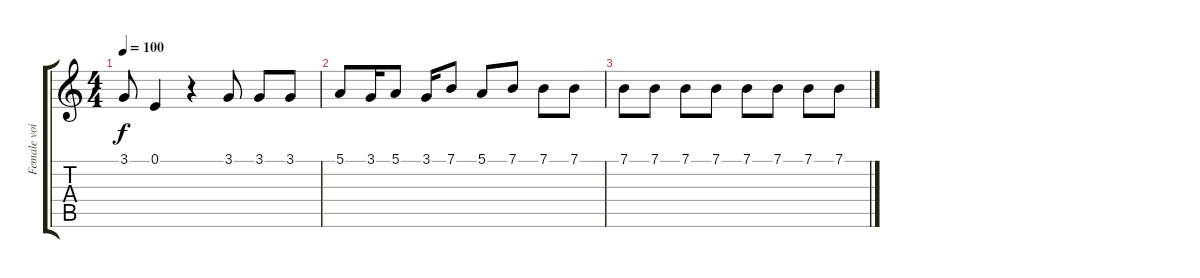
\track ("Female voice" "Female voi") {instrument lead6voice}
\staff {score tabs}
\tuning (E4 B3 G3 D3 A2 E2) {hide}
\ts (4 4)
\tempo 100
\clef g2
\ks c
3.1.8{dy f} 0.1.4 r.4 3.1.8 3.1.8 3.1.8 |
5.1.8 3.1.16 5.1.8 3.1.16 7.1.8 5.1.8 7.1.8 7.1.8 7.1.8 |
7.1.8 7.1.8{volume 10} 7.1.8{volume 8} 7.1.8{volume 6} 7.1.8{volume 4} 7.1.8{volume 2} 7.1.8{volume 2} 7.1.8{volume 1}
